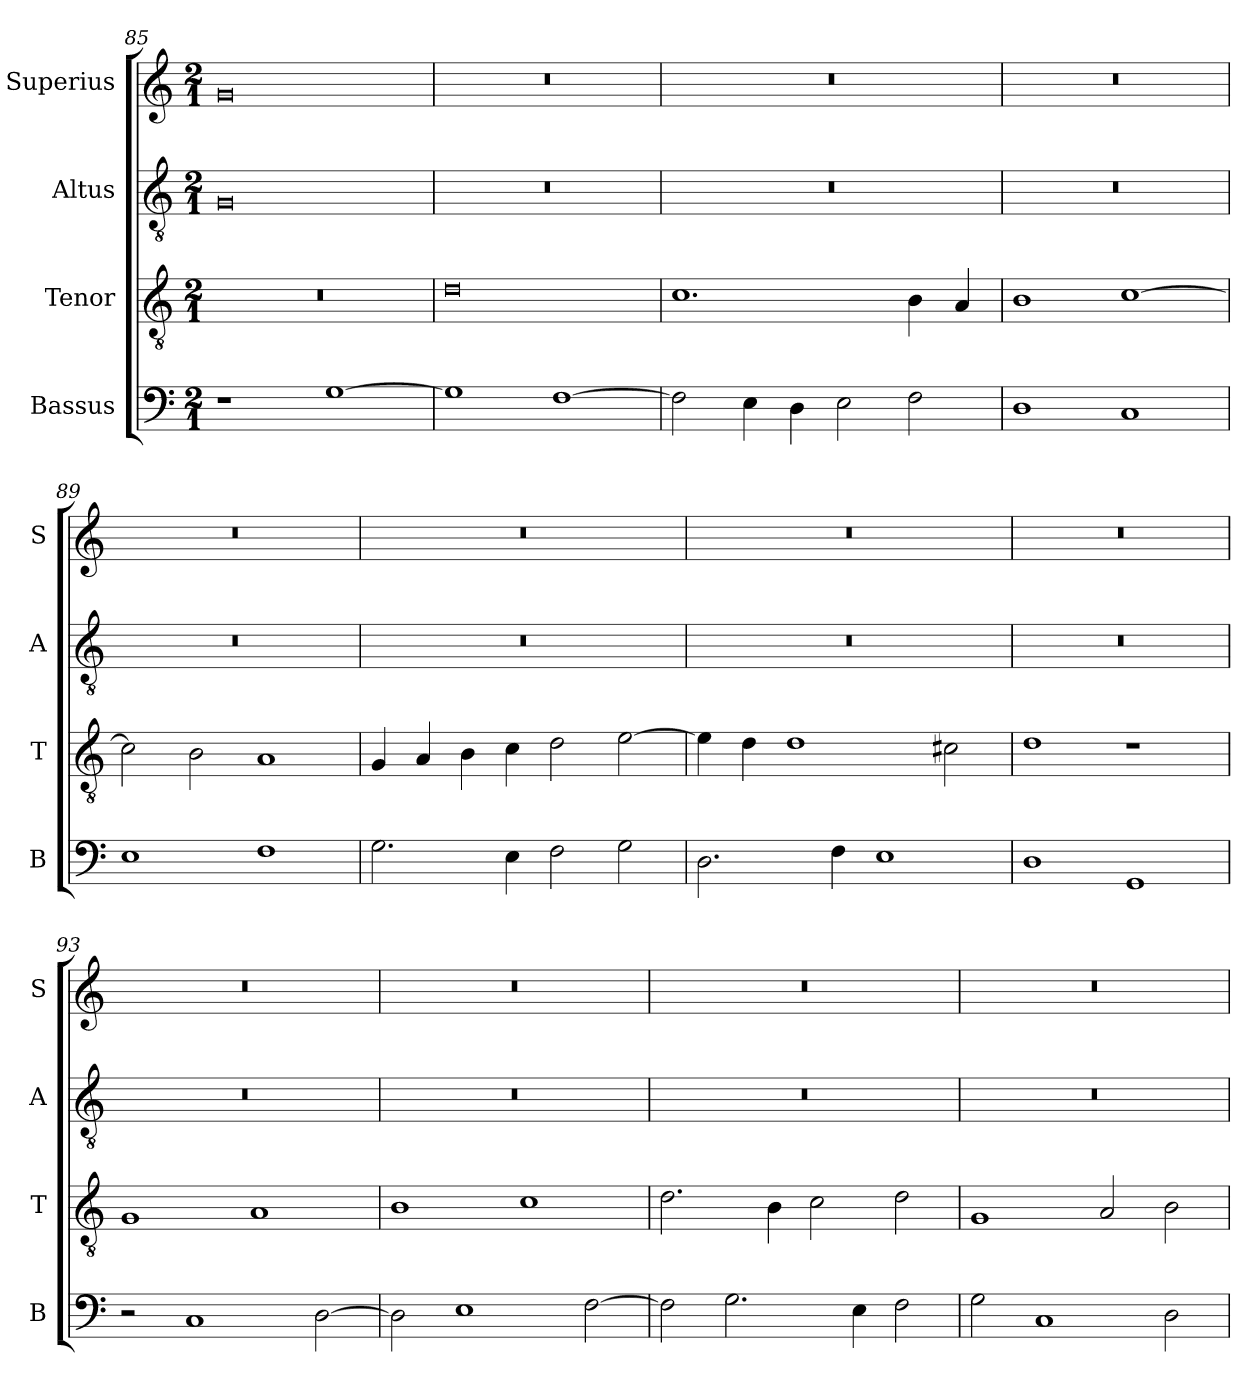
**kern	**kern	**kern	**kern
*part4	*part3	*part2	*part1
*staff4	*staff3	*staff2	*staff1
*I"Bassus	*I"Tenor	*I"Altus	*I"Superius
*I'B	*I'T	*I'A	*I'S
*clefF4	*clefGv2	*clefGv2	*clefG2
*k[]	*k[]	*k[]	*k[]
*M2/1	*M2/1	*M2/1	*M2/1
=85	=85	=85	=85
1r	0r	0G	0g
[1G	.	.	.
=86	=86	=86	=86
1G]	0d	0r	0r
[1F	.	.	.
=87	=87	=87	=87
2F\]	1.c	0r	0r
4E\	.	.	.
4D\	.	.	.
2E\	.	.	.
2F\	4B\	.	.
.	4A/	.	.
=88	=88	=88	=88
1D	1B	0r	0r
1C	[1c	.	.
=89	=89	=89	=89
1E	2c\]	0r	0r
.	2B\	.	.
1F	1A	.	.
=90	=90	=90	=90
2.G\	4G/	0r	0r
.	4A/	.	.
.	4B\	.	.
4E\	4c\	.	.
2F\	2d\	.	.
2G\	[2e\	.	.
=91	=91	=91	=91
2.D\	4e\]	0r	0r
.	4d\	.	.
.	1d	.	.
4F\	.	.	.
1E	.	.	.
.	2c#X\	.	.
=92	=92	=92	=92
1D	1d	0r	0r
1GG	1r	.	.
=93	=93	=93	=93
2r	1G	0r	0r
1C	.	.	.
.	1A	.	.
[2D\	.	.	.
=94	=94	=94	=94
2D\]	1B	0r	0r
1E	.	.	.
.	1c	.	.
[2F\	.	.	.
=95	=95	=95	=95
2F\]	2.d\	0r	0r
2.G\	.	.	.
.	4B\	.	.
.	2c\	.	.
4E\	.	.	.
2F\	2d\	.	.
=96	=96	=96	=96
2G\	1G	0r	0r
1C	.	.	.
.	2A/	.	.
2D\	2B\	.	.
=	=	=	=
*-	*-	*-	*-
